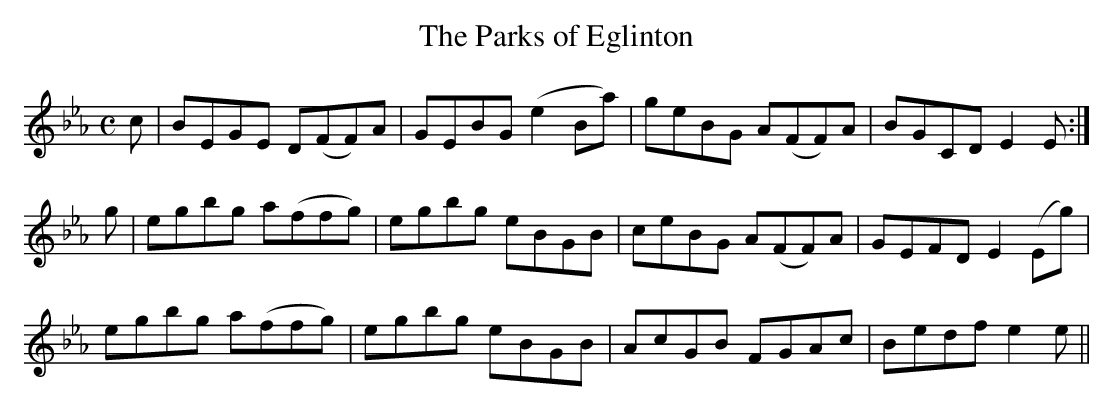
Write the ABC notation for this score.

X:1
T:Parks of Eglinton, The
M:C
L:1/8
K:Eb
c|BEGE D(FF)A|GEBG (e2 Ba)|geBG A(FF)A|BGCD E2E:|
g|egbg a(ffg)|egbg eBGB|ceBG A(FF)A|GEFD E2 (Eg)|
egbg a(ffg)|egbg eBGB|AcGB FGAc|Bedf e2e||
